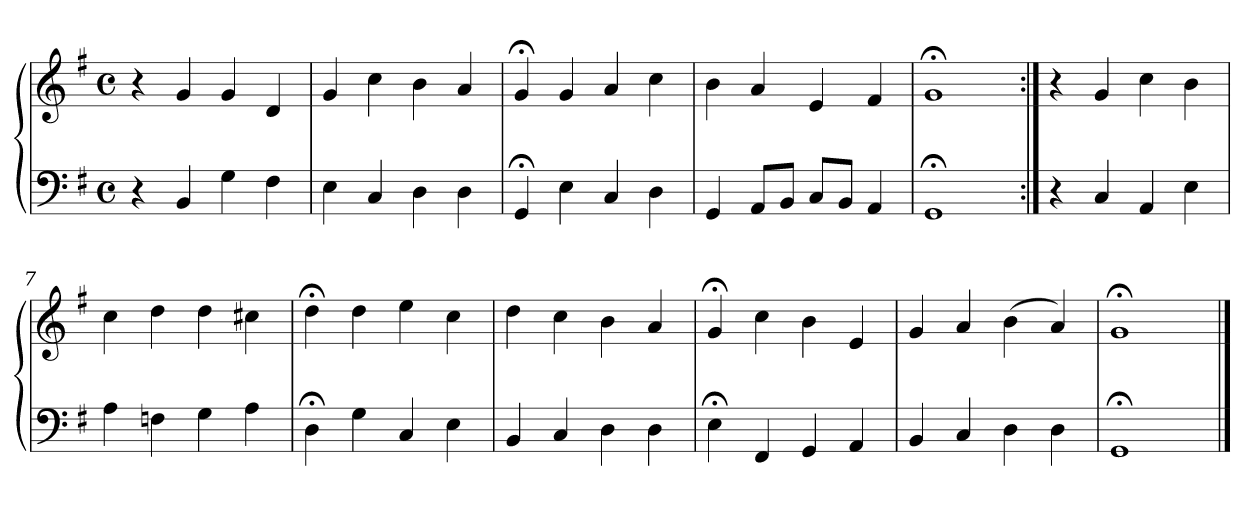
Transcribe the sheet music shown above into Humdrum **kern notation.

**kern	**kern
*part1	*part1
*staff2	*staff1
*clefF4	*clefG2
*k[f#]	*k[f#]
*M4/4	*M4/4
*met(c)	*met(c)
=1	=1
4r	4r
4BB	4g
4G	4g
4F#	4d
=2	=2
4E	4g
4C	4cc
4D	4b
4D	4a
=3	=3
4GG;<	4g;<
4E	4g
4C	4a
4D	4cc
=4	=4
4GG	4b
8AAL	4a
8BBJ	.
8CL	4e
8BBJ	.
4AA	4f#
=5	=5
1GG;<	1g;<
=6:|!	=6:|!
4r	4r
4C	4g
4AA	4cc
4E	4b
=7	=7
4A	4cc
4Fn	4dd
4G	4dd
4A	4cc#X
!!LO:LB:g=z
=8	=8
4D;<	4dd;<
4G	4dd
4C	4ee
4E	4cc
=9	=9
4BB	4dd
4C	4cc
4D	4b
4D	4a
=10	=10
4E;<	4g;<
4FF#	4cc
4GG	4b
4AA	4e
=11	=11
4BB	4g
4C	4a
4D	(4b
4D	4a)
=12	=12
1GG;<	1g;<
==	==
*-	*-
